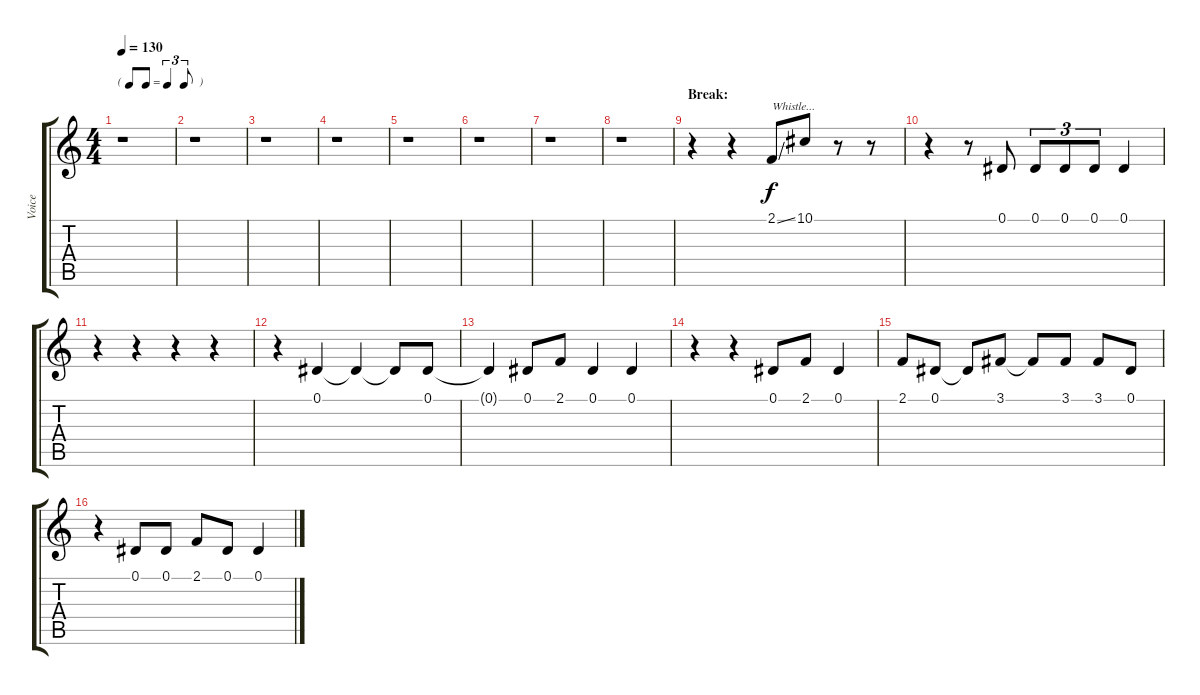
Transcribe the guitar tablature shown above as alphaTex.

\track ("Voice" "Voice") {instrument violin}
\staff {score tabs}
\tuning (Eb4 Bb3 Gb3 Db3 Ab2 Eb2) {hide}
\ts (4 4)
\tf triplet8th
\tempo 130
\clef g2
\ks c
r.1{dy f} |
r.1 |
r.1 |
r.1 |
r.1 |
r.1 |
r.1 |
r.1 |
\section ("" "Break:")
r.4 r.4 2.1{ss}.8{txt "Whistle..." instrument birdtweet} 10.1.8 r.8 r.8 |
r.4{volume 12 instrument violin} r.8 0.1.8 0.1.8{tu (3 2)} 0.1.8{tu (3 2)} 0.1.8{tu (3 2)} 0.1.4 |
r.4 r.4 r.4 r.4 |
r.4 0.1.4 0.1{t}.4 0.1{t}.8 0.1.8 |
0.1{t}.4 0.1.8 2.1.8 0.1.4 0.1.4 |
r.4 r.4 0.1.8 2.1.8 0.1.4 |
2.1.8 0.1.8 0.1{t}.8 3.1.8 3.1{t}.8 3.1.8 3.1.8 0.1.8 |
r.4 0.1.8 0.1.8 2.1.8 0.1.8 0.1.4
